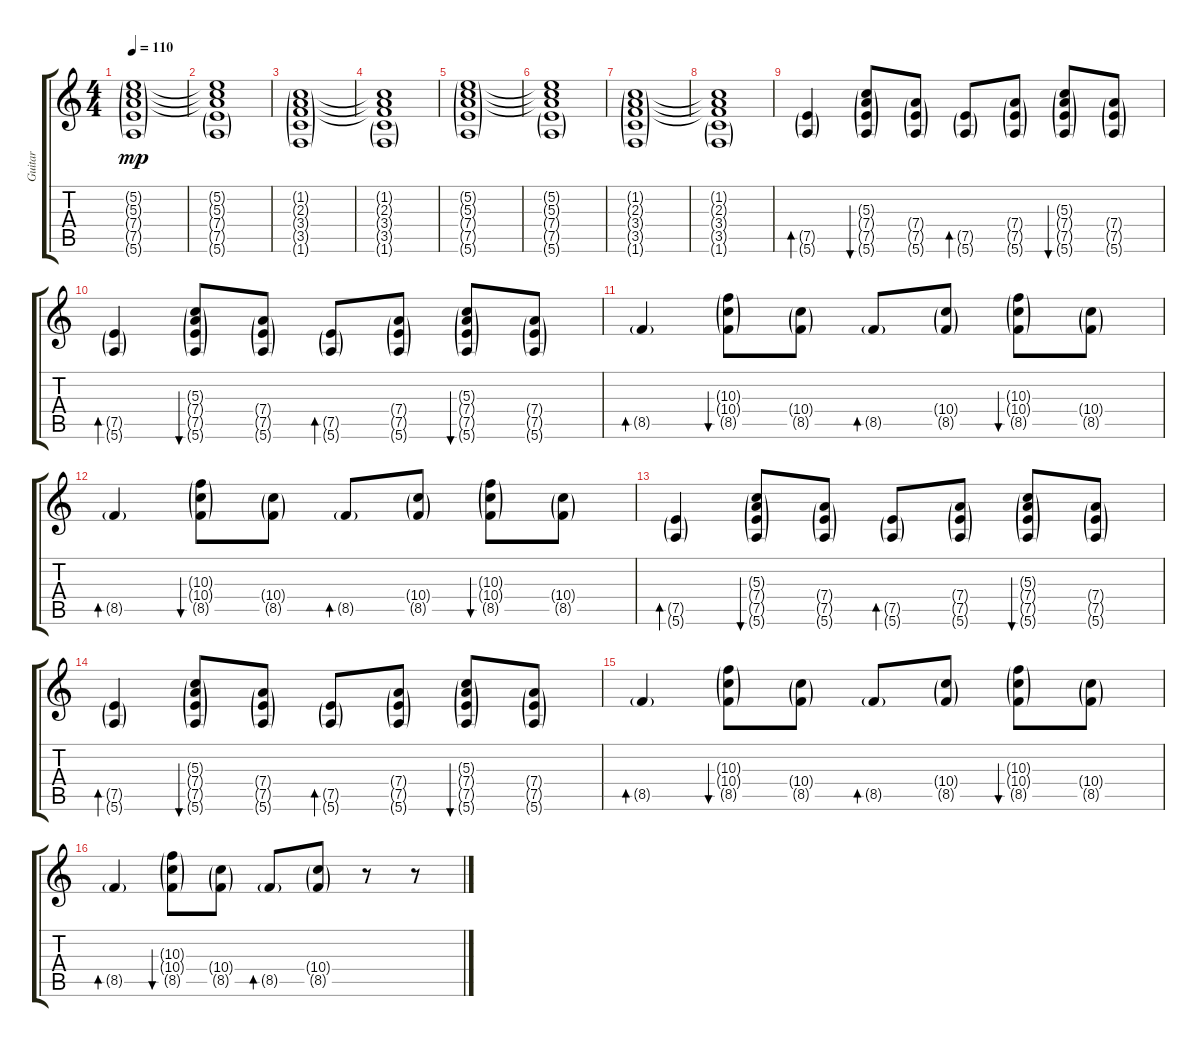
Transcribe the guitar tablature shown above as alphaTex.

\track ("Guitar" "Guitar") {instrument acousticguitarsteel}
\staff {score tabs}
\tuning (E4 B3 G3 D3 A2 E2) {hide}
\ts (4 4)
\tempo 110
\clef g2
\ks c
(5.2{g} 5.3{g} 7.4{g} 7.5{g} 5.6{g}).1{dy mp volume 14} |
(5.2{t} 5.3{t} 7.4{t} 7.5{g} 5.6{g}).1 |
(1.2{g} 2.3{g} 3.4{g} 3.5{g} 1.6{g}).1 |
(1.2{t} 2.3{t} 3.4{t} 3.5{g} 1.6{g}).1 |
(5.2{g} 5.3{g} 7.4{g} 7.5{g} 5.6{g}).1 |
(5.2{t} 5.3{t} 7.4{t} 7.5{g} 5.6{g}).1 |
(1.2{g} 2.3{g} 3.4{g} 3.5{g} 1.6{g}).1 |
(1.2{t} 2.3{t} 3.4{t} 3.5{g} 1.6{g}).1 |
(7.5{g} 5.6{g}).4{bd 120} (5.3{g} 7.4{g} 7.5{g} 5.6{g}).8{bu 120} (7.4{g} 7.5{g} 5.6{g}).8 (7.5{g} 5.6{g}).8{bd 120} (7.4{g} 7.5{g} 5.6{g}).8 (5.3{g} 7.4{g} 7.5{g} 5.6{g}).8{bu 120} (7.4{g} 7.5{g} 5.6{g}).8 |
(7.5{g} 5.6{g}).4{bd 120} (5.3{g} 7.4{g} 7.5{g} 5.6{g}).8{bu 120} (7.4{g} 7.5{g} 5.6{g}).8 (7.5{g} 5.6{g}).8{bd 120} (7.4{g} 7.5{g} 5.6{g}).8 (5.3{g} 7.4{g} 7.5{g} 5.6{g}).8{bu 120} (7.4{g} 7.5{g} 5.6{g}).8 |
8.5{g}.4{bd 120} (10.3{g} 10.4{g} 8.5{g}).8{bu 120} (10.4{g} 8.5{g}).8 8.5{g}.8{bd 120} (10.4{g} 8.5{g}).8 (10.3{g} 10.4{g} 8.5{g}).8{bu 120} (10.4{g} 8.5{g}).8 |
8.5{g}.4{bd 120} (10.3{g} 10.4{g} 8.5{g}).8{bu 120} (10.4{g} 8.5{g}).8 8.5{g}.8{bd 120} (10.4{g} 8.5{g}).8 (10.3{g} 10.4{g} 8.5{g}).8{bu 120} (10.4{g} 8.5{g}).8 |
(7.5{g} 5.6{g}).4{bd 120} (5.3{g} 7.4{g} 7.5{g} 5.6{g}).8{bu 120} (7.4{g} 7.5{g} 5.6{g}).8 (7.5{g} 5.6{g}).8{bd 120} (7.4{g} 7.5{g} 5.6{g}).8 (5.3{g} 7.4{g} 7.5{g} 5.6{g}).8{bu 120} (7.4{g} 7.5{g} 5.6{g}).8 |
(7.5{g} 5.6{g}).4{bd 120} (5.3{g} 7.4{g} 7.5{g} 5.6{g}).8{bu 120} (7.4{g} 7.5{g} 5.6{g}).8 (7.5{g} 5.6{g}).8{bd 120} (7.4{g} 7.5{g} 5.6{g}).8 (5.3{g} 7.4{g} 7.5{g} 5.6{g}).8{bu 120} (7.4{g} 7.5{g} 5.6{g}).8 |
8.5{g}.4{bd 120} (10.3{g} 10.4{g} 8.5{g}).8{bu 120} (10.4{g} 8.5{g}).8 8.5{g}.8{bd 120} (10.4{g} 8.5{g}).8 (10.3{g} 10.4{g} 8.5{g}).8{bu 120} (10.4{g} 8.5{g}).8 |
8.5{g}.4{bd 120} (10.3{g} 10.4{g} 8.5{g}).8{bu 120} (10.4{g} 8.5{g}).8 8.5{g}.8{bd 120} (10.4{g} 8.5{g}).8 r.8 r.8
